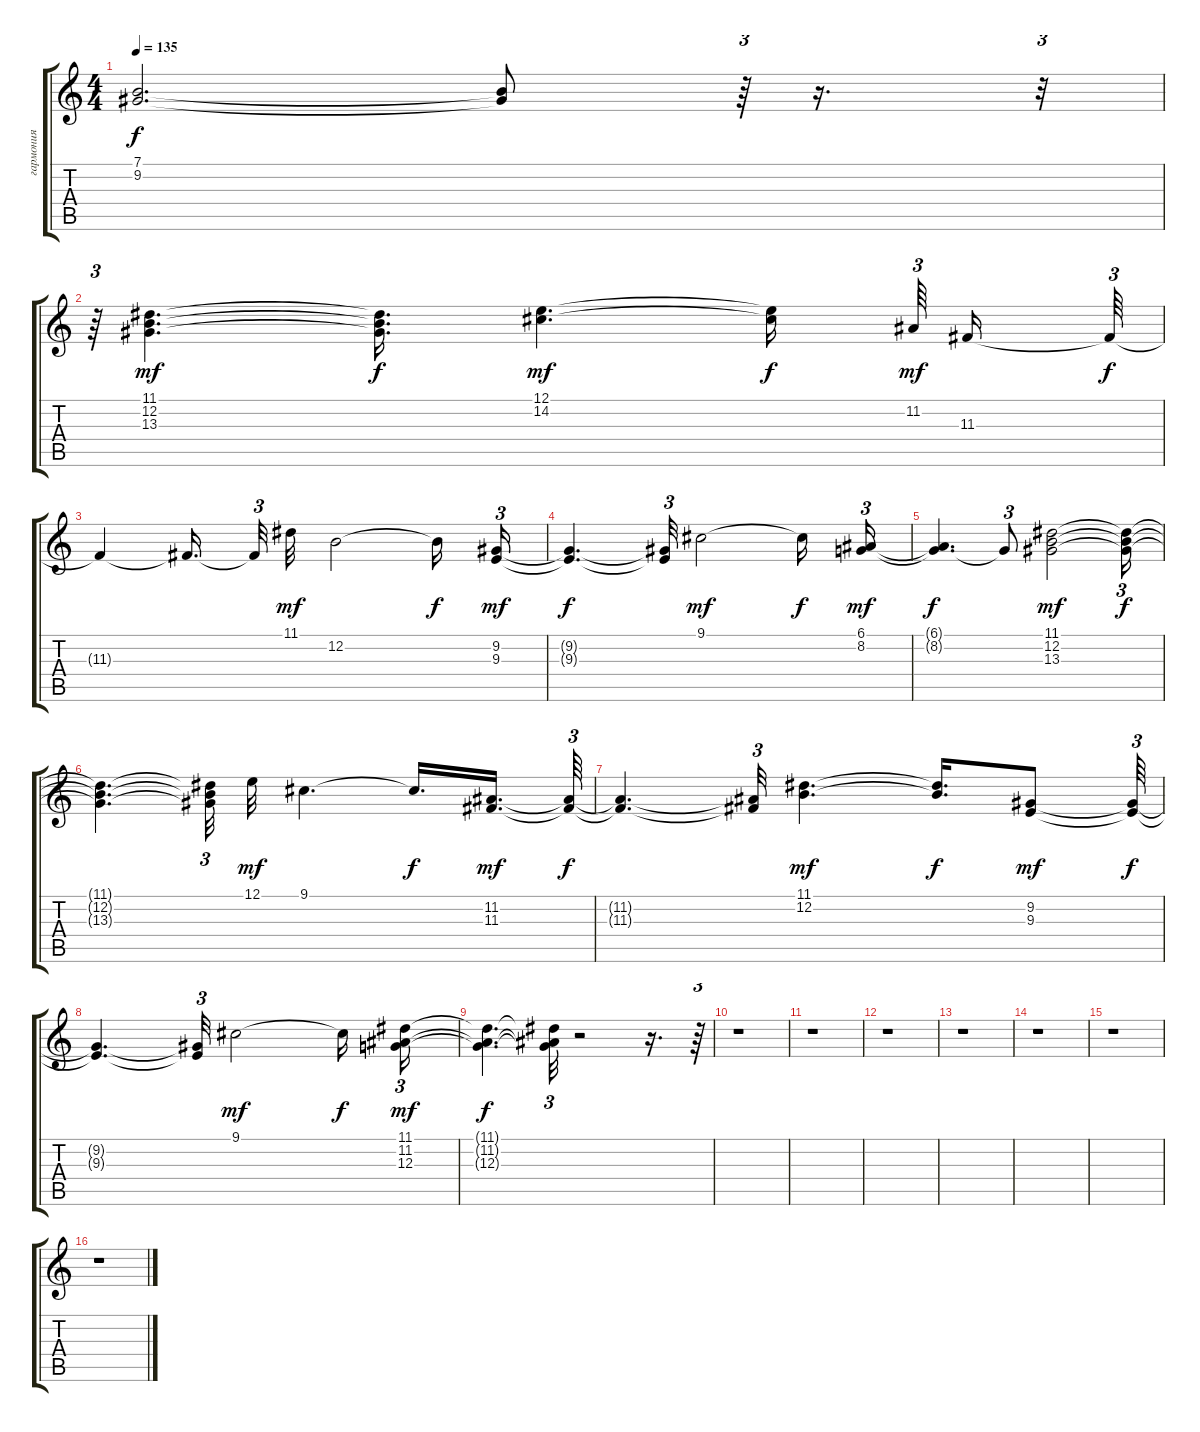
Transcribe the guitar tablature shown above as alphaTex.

\track ("гармония" "гармония") {instrument synthstrings2}
\staff {score tabs}
\tuning (E4 B3 G3 D3 A2 E2) {hide}
\ts (4 4)
\tempo 135
\clef g2
\ks c
(7.1{t} 9.2{t}).2{d dy f} (7.1{t} 9.2{t}).8 r.64{tu (3 2)} r.16{d} r.32{tu (3 2)} |
r.64{tu (3 2)} (11.1 12.2 13.3).4{d dy mf} (11.1{t} 12.2{t} 13.3{t}).16{d dy f} (12.1 14.2).4{d dy mf} (12.1{t} 14.2{t}).16{dy f beam splitsecondary} 11.2.64{tu (3 2) dy mf beam splitsecondary} 11.3.16 11.3{t}.64{tu (3 2) dy f} |
11.3{t}.4 11.3{t}.16{d beam splitsecondary} 11.3{t}.32{tu (3 2)} 11.1.32{dy mf} 12.2.2 12.2{t}.16{dy f} (9.2 9.3).16{tu (3 2) dy mf} |
(9.2{t} 9.3{t}).4{d dy f} (9.2{t} 9.3{t}).32{tu (3 2)} 9.1.2{dy mf} 9.1{t}.16{dy f} (6.1 8.2).16{tu (3 2) dy mf} |
(6.1{t} 8.2{t}).4{d dy f} 8.2{t}.8{tu (3 2)} (11.1 12.2 13.3).2{dy mf} (11.1{t} 12.2{t} 13.3{t}).16{tu (3 2) dy f} |
(11.1{t} 12.2{t} 13.3{t}).4{d} (11.1{t} 12.2{t} 13.3{t}).32{tu (3 2)} 12.1.32{dy mf} 9.1.4{d} 9.1{t}.16{d dy f} (11.2 11.3).16{d dy mf beam splitsecondary} (11.2{t} 11.3{t}).64{tu (3 2) dy f} |
(11.2{t} 11.3{t}).4{d} (11.2{t} 11.3{t}).32{tu (3 2)} (11.1 12.2).4{d dy mf} (11.1{t} 12.2{t}).16{d dy f} (9.2 9.3).8{dy mf} (9.2{t} 9.3{t}).64{tu (3 2) dy f} |
(9.2{t} 9.3{t}).4{d} (9.2{t} 9.3{t}).32{tu (3 2)} 9.1.2{dy mf} 9.1{t}.16{dy f} (11.1 11.2 12.3).16{tu (3 2) dy mf} |
(11.1{t} 11.2{t} 12.3{t}).4{d dy f} (11.1{t} 11.2{t} 12.3{t}).32{tu (3 2)} r.2 r.16{d} r.64{tu (3 2)} |
r.1 |
r.1 |
r.1 |
r.1 |
r.1 |
r.1 |
r.1
